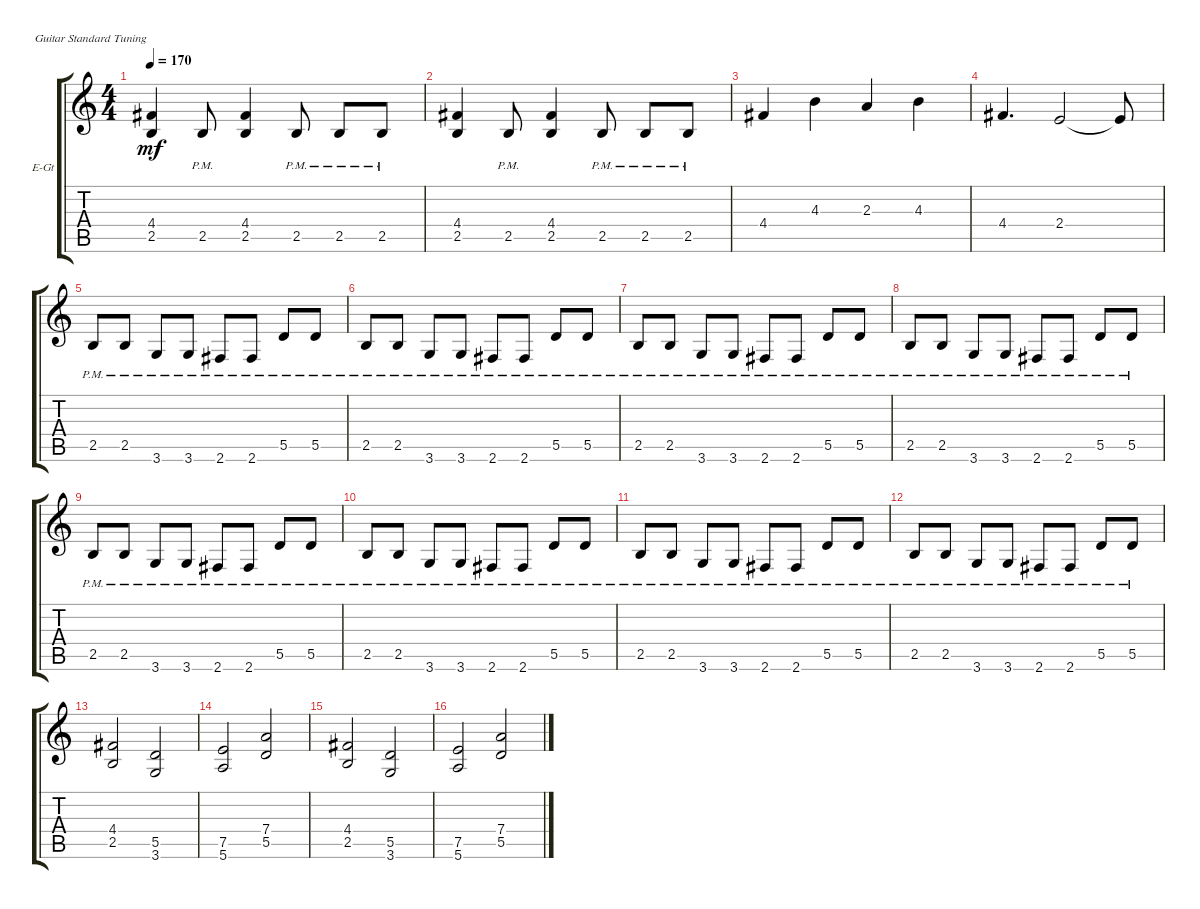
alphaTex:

\defaultSystemsLayout 4
\bracketExtendMode groupsimilarinstruments
\firstSystemTrackNameOrientation horizontal
\otherSystemsTrackNameOrientation horizontal
\track ("Electric Guitar" "E-Gt") {instrument distortionguitar}
\staff {score tabs}
\tuning (E4 B3 G3 D3 A2 E2)
\ts (4 4)
\tempo 170
\clef g2
\ks c
(2.5 4.4).4{dy mf} 2.5{pm}.8 (2.5 4.4).4 2.5{pm}.8 2.5{pm}.8 2.5{pm}.8 |
(2.5 4.4).4 2.5{pm}.8 (2.5 4.4).4 2.5{pm}.8 2.5{pm}.8 2.5{pm}.8 |
4.4.4 4.3.4 2.3.4 4.3.4 |
4.4.4{d} 2.4.2 2.4{t}.8 |
2.5{pm}.8 2.5{pm}.8 3.6{pm}.8 3.6{pm}.8 2.6{pm}.8 2.6{pm}.8 5.5{pm}.8 5.5{pm}.8 |
2.5{pm}.8 2.5{pm}.8 3.6{pm}.8 3.6{pm}.8 2.6{pm}.8 2.6{pm}.8 5.5{pm}.8 5.5{pm}.8 |
2.5{pm}.8 2.5{pm}.8 3.6{pm}.8 3.6{pm}.8 2.6{pm}.8 2.6{pm}.8 5.5{pm}.8 5.5{pm}.8 |
2.5{pm}.8 2.5{pm}.8 3.6{pm}.8 3.6{pm}.8 2.6{pm}.8 2.6{pm}.8 5.5{pm}.8 5.5{pm}.8 |
2.5{pm}.8 2.5{pm}.8 3.6{pm}.8 3.6{pm}.8 2.6{pm}.8 2.6{pm}.8 5.5{pm}.8 5.5{pm}.8 |
2.5{pm}.8 2.5{pm}.8 3.6{pm}.8 3.6{pm}.8 2.6{pm}.8 2.6{pm}.8 5.5{pm}.8 5.5{pm}.8 |
2.5{pm}.8 2.5{pm}.8 3.6{pm}.8 3.6{pm}.8 2.6{pm}.8 2.6{pm}.8 5.5{pm}.8 5.5{pm}.8 |
2.5{pm}.8 2.5{pm}.8 3.6{pm}.8 3.6{pm}.8 2.6{pm}.8 2.6{pm}.8 5.5{pm}.8 5.5{pm}.8 |
(2.5 4.4).2 (3.6 5.5).2 |
(5.6 7.5).2 (5.5 7.4).2 |
(2.5 4.4).2 (3.6 5.5).2 |
(5.6 7.5).2 (5.5 7.4).2
